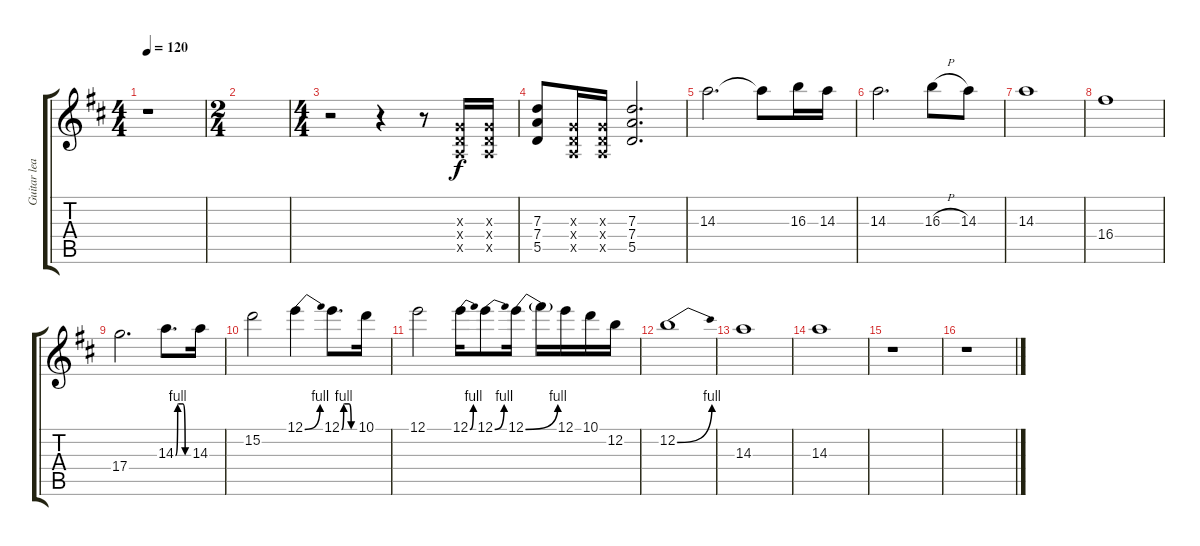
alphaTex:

\track ("Guitar lead 3" "Guitar lea") {instrument distortionguitar}
\staff {score tabs}
\tuning (E4 B3 G3 D3 A2 E2) {hide}
\ts (4 4)
\tempo 120
\clef g2
\ks d
r.1{dy f} |
\ts (2 4)
|
\ts (4 4)
r.2 r.4 r.8 (0.3{x} 0.4{x} 0.5{x}).16 (0.3{x} 0.4{x} 0.5{x}).16 |
(7.3 7.4 5.5).8 (0.3{x} 0.4{x} 0.5{x}).16 (0.3{x} 0.4{x} 0.5{x}).16 (7.3 7.4 5.5).2{d} |
14.3.2{d} 14.3{t}.8 16.3.16 14.3.16 |
14.3.2{d} 16.3{h}.8 14.3.8 |
14.3.1 |
16.4.1 |
17.4.2{d} 14.3{be (custom 0 0 10 4 15 4 30 4 35 4 45 0 60 0)}.8{d} 14.3.16 |
15.2.2 12.1{be (bend 0 0 60 4)}.4 12.1{be (custom 0 0 10 4 15 4 35 4 45 0 60 0)}.8{d} 10.1.16 |
12.1.2 12.1{be (bend 0 0 60 4)}.16 12.1{be (bend 0 0 60 4)}.8 12.1{be (bend 0 0 60 4)}.16 12.1{t}.16 12.1.16 10.1.16 12.2.16 |
12.2{be (bend 0 0 60 4)}.1 |
14.3.1 |
14.3.1 |
r.1 |
r.1
